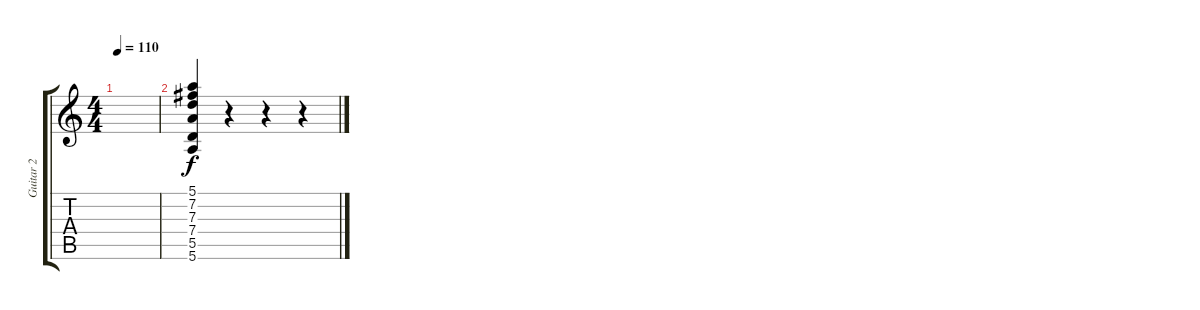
\track ("Guitar 2" "Guitar 2") {instrument overdrivenguitar}
\staff {score tabs}
\tuning (E4 B3 G3 D3 A2 E2) {hide}
\ts (4 4)
\tempo 110
\clef g2
\ks c
|
(5.1 7.2 7.3 7.4 5.5 5.6).4 r.4 r.4 r.4
